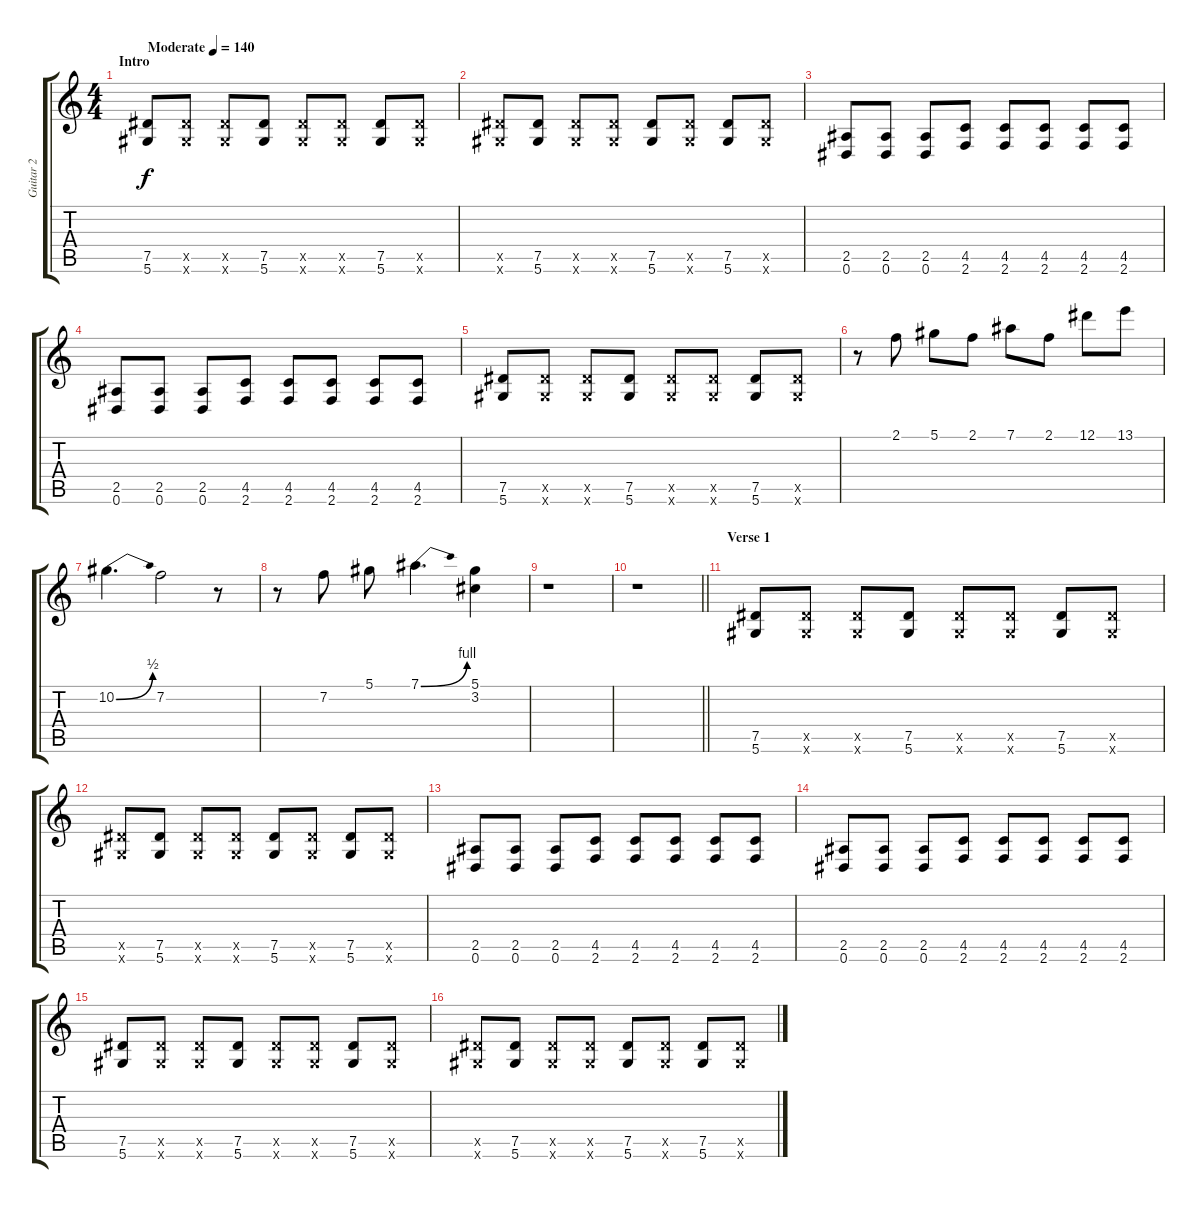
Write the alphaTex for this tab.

\track ("Guitar 2" "Guitar 2") {instrument distortionguitar}
\staff {score tabs}
\tuning (Eb4 Bb3 Gb3 Db3 Ab2 Eb2) {hide}
\ts (4 4)
\section ("" "Intro")
\tempo (140 "Moderate")
\clef g2
\ks c
(7.5 5.6).8{dy f instrument distortionguitar} (7.5{x} 5.6{x}).8 (7.5{x} 5.6{x}).8 (7.5 5.6).8 (7.5{x} 5.6{x}).8 (7.5{x} 5.6{x}).8 (7.5 5.6).8 (7.5{x} 5.6{x}).8 |
(7.5{x} 5.6{x}).8 (7.5 5.6).8 (7.5{x} 5.6{x}).8 (7.5{x} 5.6{x}).8 (7.5 5.6).8 (7.5{x} 5.6{x}).8 (7.5 5.6).8 (7.5{x} 5.6{x}).8 |
(2.5 0.6).8 (2.5 0.6).8 (2.5 0.6).8 (4.5 2.6).8 (4.5 2.6).8 (4.5 2.6).8 (4.5 2.6).8 (4.5 2.6).8 |
(2.5 0.6).8 (2.5 0.6).8 (2.5 0.6).8 (4.5 2.6).8 (4.5 2.6).8 (4.5 2.6).8 (4.5 2.6).8 (4.5 2.6).8 |
(7.5 5.6).8 (7.5{x} 5.6{x}).8 (7.5{x} 5.6{x}).8 (7.5 5.6).8 (7.5{x} 5.6{x}).8 (7.5{x} 5.6{x}).8 (7.5 5.6).8 (7.5{x} 5.6{x}).8 |
r.8 2.1.8 5.1.8 2.1.8 7.1.8 2.1.8 12.1.8 13.1.8 |
10.2{be (bend 0 0 60 2)}.4{d} 7.2.2 r.8 |
r.8 7.2.8 5.1.8 7.1{be (bend 0 0 60 4)}.4{d} (5.1 3.2).4 |
r.1 |
\barLineRight lightlight
r.1 |
\section ("" "Verse 1")
(7.5 5.6).8 (7.5{x} 5.6{x}).8 (7.5{x} 5.6{x}).8 (7.5 5.6).8 (7.5{x} 5.6{x}).8 (7.5{x} 5.6{x}).8 (7.5 5.6).8 (7.5{x} 5.6{x}).8 |
(7.5{x} 5.6{x}).8 (7.5 5.6).8 (7.5{x} 5.6{x}).8 (7.5{x} 5.6{x}).8 (7.5 5.6).8 (7.5{x} 5.6{x}).8 (7.5 5.6).8 (7.5{x} 5.6{x}).8 |
(2.5 0.6).8 (2.5 0.6).8 (2.5 0.6).8 (4.5 2.6).8 (4.5 2.6).8 (4.5 2.6).8 (4.5 2.6).8 (4.5 2.6).8 |
(2.5 0.6).8 (2.5 0.6).8 (2.5 0.6).8 (4.5 2.6).8 (4.5 2.6).8 (4.5 2.6).8 (4.5 2.6).8 (4.5 2.6).8 |
(7.5 5.6).8 (7.5{x} 5.6{x}).8 (7.5{x} 5.6{x}).8 (7.5 5.6).8 (7.5{x} 5.6{x}).8 (7.5{x} 5.6{x}).8 (7.5 5.6).8 (7.5{x} 5.6{x}).8 |
(7.5{x} 5.6{x}).8 (7.5 5.6).8 (7.5{x} 5.6{x}).8 (7.5{x} 5.6{x}).8 (7.5 5.6).8 (7.5{x} 5.6{x}).8 (7.5 5.6).8 (7.5{x} 5.6{x}).8
